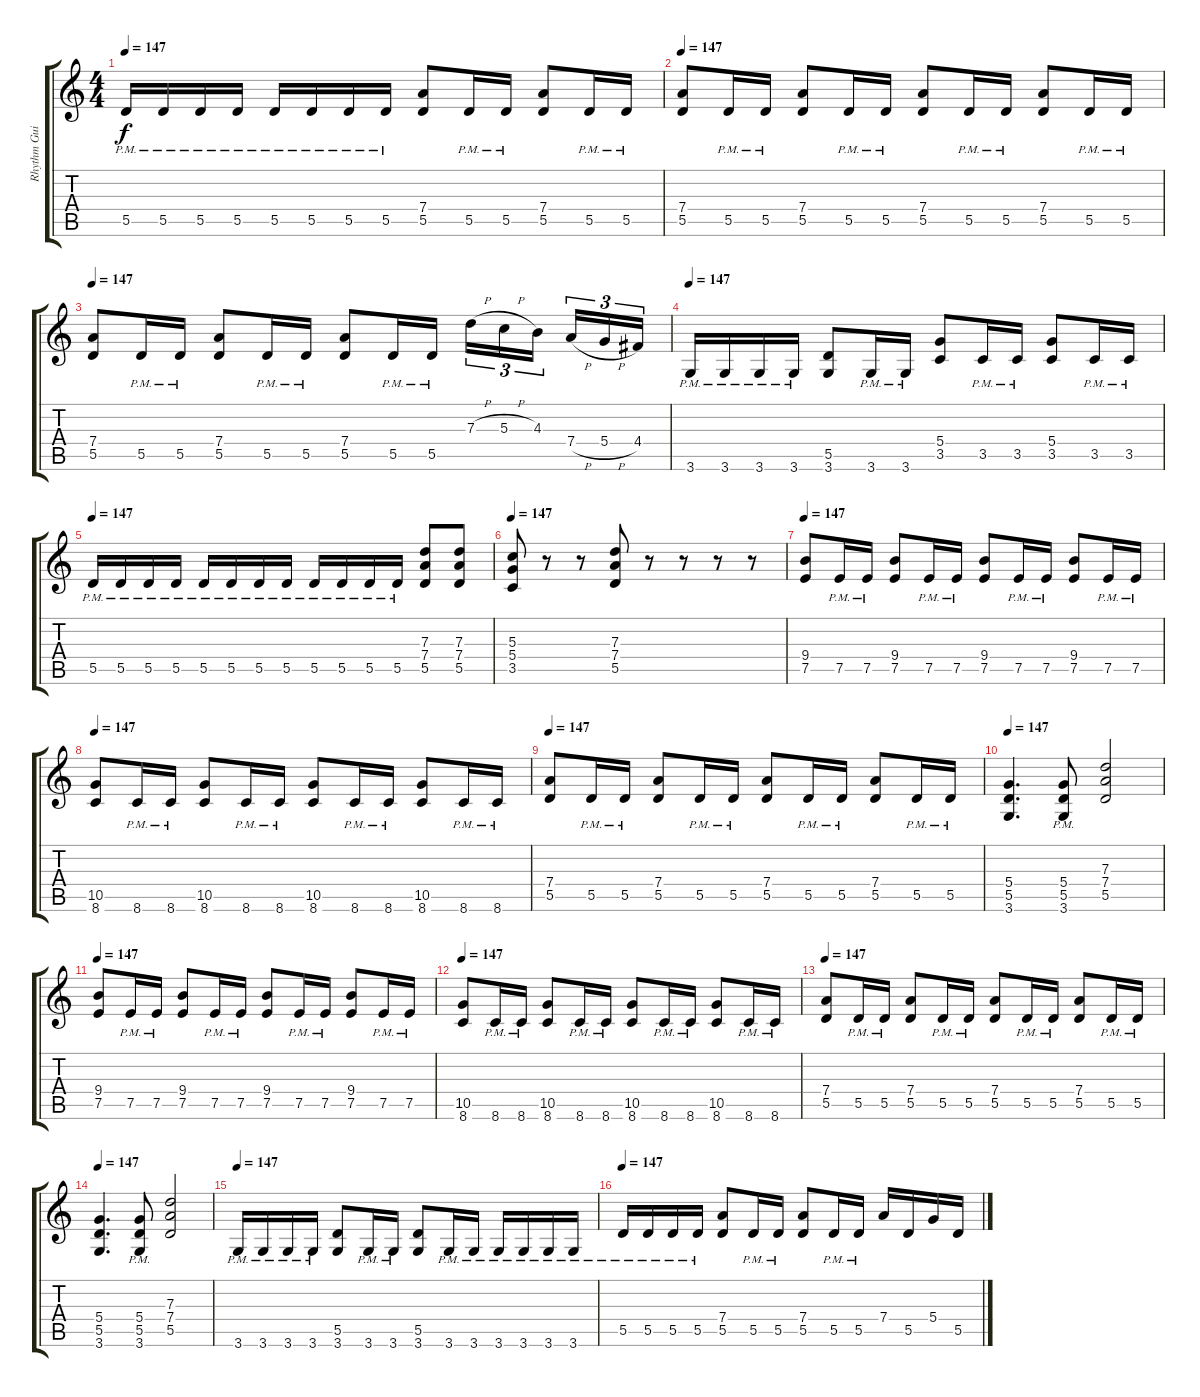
\track ("Rhythm Guitar" "Rhythm Gui") {instrument distortionguitar}
\staff {score tabs}
\tuning (E4 B3 G3 D3 A2 E2) {hide}
\ts (4 4)
\tempo 147
\clef g2
\ks c
5.5{pm}.16{dy f} 5.5{pm}.16 5.5{pm}.16 5.5{pm}.16 5.5{pm}.16 5.5{pm}.16 5.5{pm}.16 5.5{pm}.16 (7.4 5.5).8 5.5{pm}.16 5.5{pm}.16 (7.4 5.5).8 5.5{pm}.16 5.5{pm}.16 |
\tempo 147
(7.4 5.5).8 5.5{pm}.16 5.5{pm}.16 (7.4 5.5).8 5.5{pm}.16 5.5{pm}.16 (7.4 5.5).8 5.5{pm}.16 5.5{pm}.16 (7.4 5.5).8 5.5{pm}.16 5.5{pm}.16 |
\tempo 147
(7.4 5.5).8 5.5{pm}.16 5.5{pm}.16 (7.4 5.5).8 5.5{pm}.16 5.5{pm}.16 (7.4 5.5).8 5.5{pm}.16 5.5{pm}.16 7.3{h}.16{tu (3 2)} 5.3{h}.16{tu (3 2)} 4.3.16{tu (3 2)} 7.4{h}.16{tu (3 2)} 5.4{h}.16{tu (3 2)} 4.4.16{tu (3 2)} |
\tempo 147
3.6{pm}.16 3.6{pm}.16 3.6{pm}.16 3.6{pm}.16 (5.5 3.6).8 3.6{pm}.16 3.6{pm}.16 (5.4 3.5).8 3.5{pm}.16 3.5{pm}.16 (5.4 3.5).8 3.5{pm}.16 3.5{pm}.16 |
\tempo 147
5.5{pm}.16 5.5{pm}.16 5.5{pm}.16 5.5{pm}.16 5.5{pm}.16 5.5{pm}.16 5.5{pm}.16 5.5{pm}.16 5.5{pm}.16 5.5{pm}.16 5.5{pm}.16 5.5{pm}.16 (7.3 7.4 5.5).8 (7.3 7.4 5.5).8 |
\tempo 147
(5.3 5.4 3.5).8 r.8 r.8 (7.3 7.4 5.5).8 r.8 r.8 r.8 r.8 |
\tempo 147
(9.4 7.5).8 7.5{pm}.16 7.5{pm}.16 (9.4 7.5).8 7.5{pm}.16 7.5{pm}.16 (9.4 7.5).8 7.5{pm}.16 7.5{pm}.16 (9.4 7.5).8 7.5{pm}.16 7.5{pm}.16 |
\tempo 147
(10.5 8.6).8 8.6{pm}.16 8.6{pm}.16 (10.5 8.6).8 8.6{pm}.16 8.6{pm}.16 (10.5 8.6).8 8.6{pm}.16 8.6{pm}.16 (10.5 8.6).8 8.6{pm}.16 8.6{pm}.16 |
\tempo 147
(7.4 5.5).8 5.5{pm}.16 5.5{pm}.16 (7.4 5.5).8 5.5{pm}.16 5.5{pm}.16 (7.4 5.5).8 5.5{pm}.16 5.5{pm}.16 (7.4 5.5).8 5.5{pm}.16 5.5{pm}.16 |
\tempo 147
(5.4 5.5 3.6).4{d} (5.4{pm} 5.5{pm} 3.6{pm}).8 (7.3 7.4 5.5).2 |
\tempo 147
(9.4 7.5).8 7.5{pm}.16 7.5{pm}.16 (9.4 7.5).8 7.5{pm}.16 7.5{pm}.16 (9.4 7.5).8 7.5{pm}.16 7.5{pm}.16 (9.4 7.5).8 7.5{pm}.16 7.5{pm}.16 |
\tempo 147
(10.5 8.6).8 8.6{pm}.16 8.6{pm}.16 (10.5 8.6).8 8.6{pm}.16 8.6{pm}.16 (10.5 8.6).8 8.6{pm}.16 8.6{pm}.16 (10.5 8.6).8 8.6{pm}.16 8.6{pm}.16 |
\tempo 147
(7.4 5.5).8 5.5{pm}.16 5.5{pm}.16 (7.4 5.5).8 5.5{pm}.16 5.5{pm}.16 (7.4 5.5).8 5.5{pm}.16 5.5{pm}.16 (7.4 5.5).8 5.5{pm}.16 5.5{pm}.16 |
\tempo 147
(5.4 5.5 3.6).4{d} (5.4{pm} 5.5{pm} 3.6{pm}).8 (7.3 7.4 5.5).2 |
\tempo 147
3.6{pm}.16 3.6{pm}.16 3.6{pm}.16 3.6{pm}.16 (5.5 3.6).8 3.6{pm}.16 3.6{pm}.16 (5.5 3.6).8 3.6{pm}.16 3.6{pm}.16 3.6{pm}.16 3.6{pm}.16 3.6{pm}.16 3.6{pm}.16 |
\tempo 147
5.5{pm}.16 5.5{pm}.16 5.5{pm}.16 5.5{pm}.16 (7.4 5.5).8 5.5{pm}.16 5.5{pm}.16 (7.4 5.5).8 5.5{pm}.16 5.5{pm}.16 7.4.16 5.5.16 5.4.16 5.5.16
